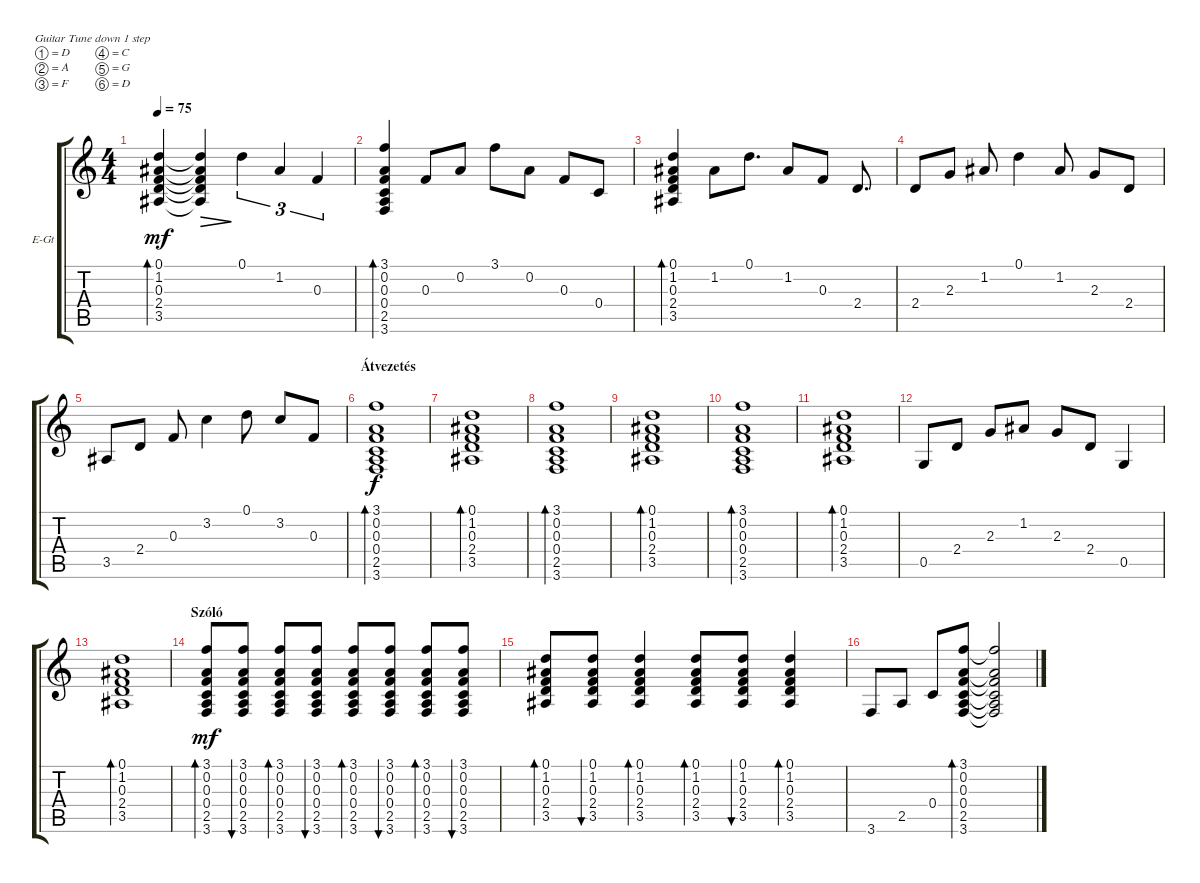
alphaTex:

\defaultSystemsLayout 4
\bracketExtendMode groupsimilarinstruments
\firstSystemTrackNameOrientation horizontal
\otherSystemsTrackNameOrientation horizontal
\track ("Nick Catanese" "E-Gt") {instrument electricguitarclean}
\staff {score tabs}
\tuning (D4 A3 F3 C3 G2 D2)
\ts (4 4)
\tempo 75
\clef g2
\ks c
(3.5 2.4 0.3 1.2 0.1).4{bd 126 dy mf} (3.5{t} 2.4{t} 0.3{t} 1.2{t} 0.1{t}).4{dec} 0.1.4{tu (3 2)} 1.2.4{tu (3 2)} 0.3.4{tu (3 2)} |
(3.6 2.5 0.4 0.3 0.2 3.1).4{bd 126} 0.3.8 0.2.8 3.1.8 0.2.8 0.3.8 0.4.8 |
(3.5 2.4 0.3 1.2 0.1).4{bd 126} 1.2.8 0.1.8{d} 1.2.8 0.3.8 2.4.8{d} |
2.4.8 2.3.8 1.2.8 0.1.4 1.2.8 2.3.8 2.4.8 |
3.5.8 2.4.8 0.3.8 3.2.4 0.1.8 3.2.8 0.3.8 |
\section ("" "Átvezetés")
(3.6 2.5 0.4 0.3 0.2 3.1).1{bd 228 dy f} |
(3.5 2.4 0.3 1.2 0.1).1{bd 225} |
(3.6 2.5 0.4 0.3 0.2 3.1).1{bd 228} |
(3.5 2.4 0.3 1.2 0.1).1{bd 225} |
(3.6 2.5 0.4 0.3 0.2 3.1).1{bd 228} |
(3.5 2.4 0.3 1.2 0.1).1{bd 225} |
0.5.8 2.4.8 2.3.8 1.2.8 2.3.8 2.4.8 0.5.4 |
(3.5 2.4 0.3 1.2 0.1).1{bd 222} |
\section ("" "Szóló")
(3.6 2.5 0.4 0.3 0.2 3.1).8{bd 119 dy mf} (3.6 2.5 0.4 0.3 0.2 3.1).8{bu 119} (3.6 2.5 0.4 0.3 0.2 3.1).8{bd 119} (3.6 2.5 0.4 0.3 0.2 3.1).8{bu 119} (3.6 2.5 0.4 0.3 0.2 3.1).8{bd 119} (3.6 2.5 0.4 0.3 0.2 3.1).8{bu 119} (3.6 2.5 0.4 0.3 0.2 3.1).8{bd 119} (3.6 2.5 0.4 0.3 0.2 3.1).8{bu 119} |
(3.5 2.4 0.3 1.2 0.1).8{bd 104} (3.5 2.4 0.3 1.2 0.1).8{bu 110} (3.5 2.4 0.3 1.2 0.1).4{bd 133} (3.5 2.4 0.3 1.2 0.1).8{bd 104} (3.5 2.4 0.3 1.2 0.1).8{bu 110} (3.5 2.4 0.3 1.2 0.1).4{bd 133} |
3.6.8 2.5.8 0.4.8 (3.6 2.5 0.4 0.3 0.2 3.1).8{bd 228} (3.6{t} 2.5{t} 0.4{t} 0.3{t} 0.2{t} 3.1{t}).2
